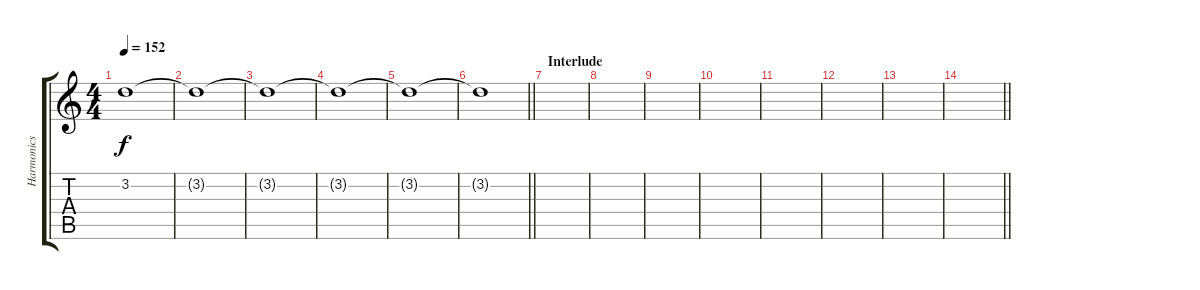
\track ("Harmonics" "Harmonics") {instrument guitarharmonics}
\staff {score tabs}
\tuning (E4 B3 G3 D3 A2 E2) {hide}
\ts (4 4)
\tempo 152
\clef g2
\ks c
3.2{t}.1{dy f} |
3.2{t}.1 |
3.2{t}.1 |
3.2{t}.1 |
3.2{t}.1 |
\barLineRight lightlight
3.2{t}.1 |
\section ("" "Interlude")
|
|
|
|
|
|
|
\barLineRight lightlight
